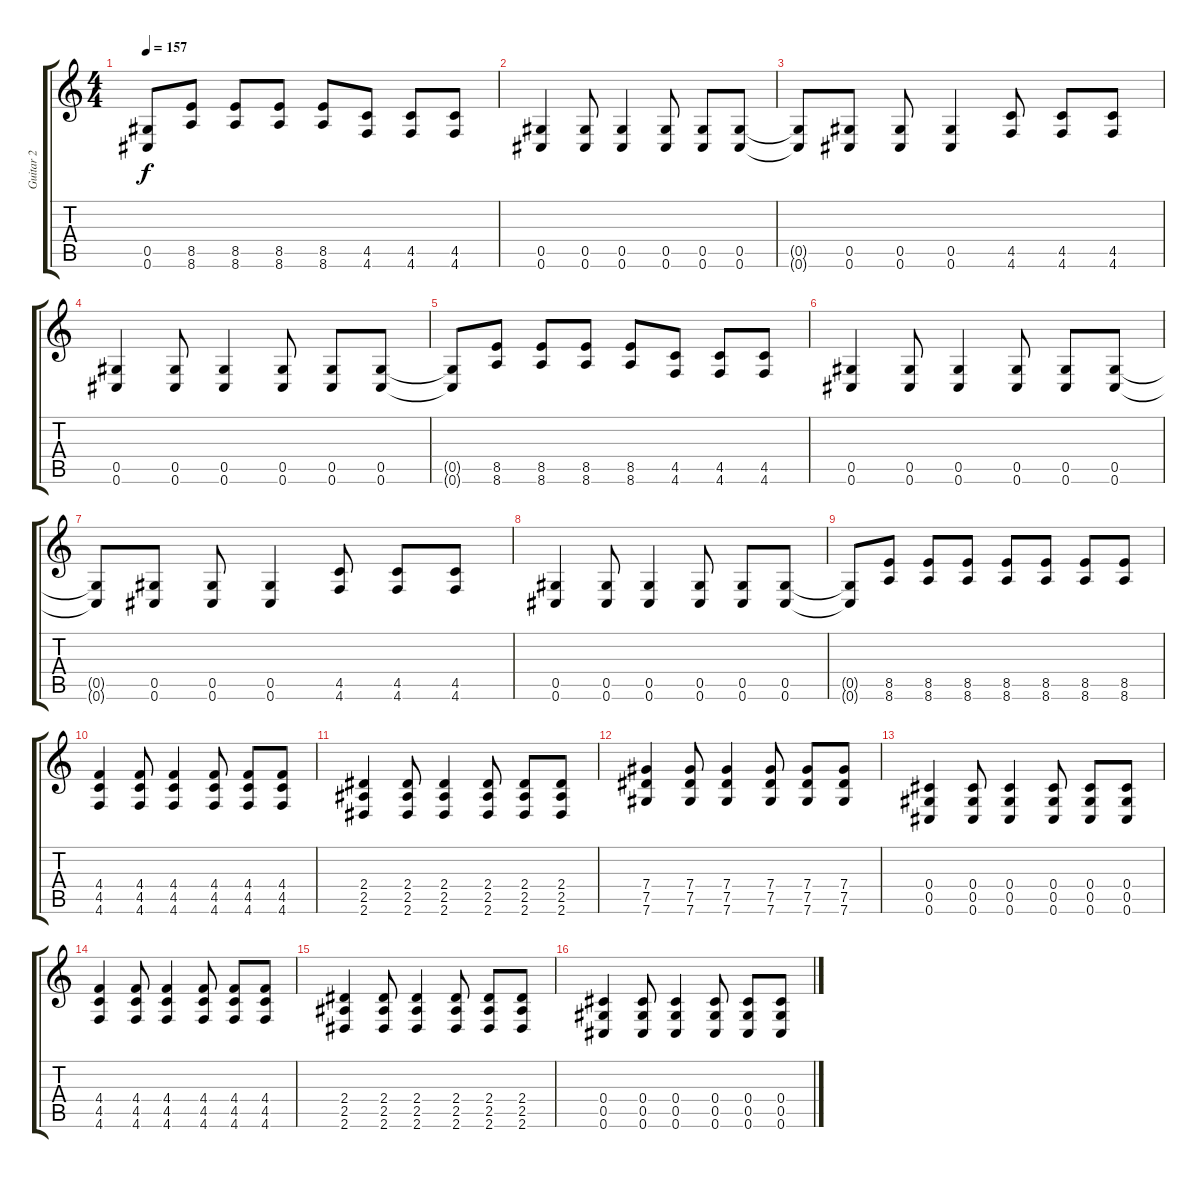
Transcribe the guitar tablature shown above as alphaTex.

\track ("Guitar 2" "Guitar 2") {instrument overdrivenguitar}
\staff {score tabs}
\tuning (Eb4 Bb3 Gb3 Db3 Ab2 Db2) {hide}
\ts (4 4)
\tempo 157
\clef g2
\ks c
(0.5{t} 0.6{t}).8{dy f} (8.5 8.6).8 (8.5 8.6).8 (8.5 8.6).8 (8.5 8.6).8 (4.5 4.6).8 (4.5 4.6).8 (4.5 4.6).8 |
(0.5 0.6).4 (0.5 0.6).8 (0.5 0.6).4 (0.5 0.6).8 (0.5 0.6).8 (0.5 0.6).8 |
(0.5{t} 0.6{t}).8 (0.5 0.6).8 (0.5 0.6).8 (0.5 0.6).4 (4.5 4.6).8 (4.5 4.6).8 (4.5 4.6).8 |
(0.5 0.6).4 (0.5 0.6).8 (0.5 0.6).4 (0.5 0.6).8 (0.5 0.6).8 (0.5 0.6).8 |
(0.5{t} 0.6{t}).8 (8.5 8.6).8 (8.5 8.6).8 (8.5 8.6).8 (8.5 8.6).8 (4.5 4.6).8 (4.5 4.6).8 (4.5 4.6).8 |
(0.5 0.6).4 (0.5 0.6).8 (0.5 0.6).4 (0.5 0.6).8 (0.5 0.6).8 (0.5 0.6).8 |
(0.5{t} 0.6{t}).8 (0.5 0.6).8 (0.5 0.6).8 (0.5 0.6).4 (4.5 4.6).8 (4.5 4.6).8 (4.5 4.6).8 |
(0.5 0.6).4 (0.5 0.6).8 (0.5 0.6).4 (0.5 0.6).8 (0.5 0.6).8 (0.5 0.6).8 |
(0.5{t} 0.6{t}).8 (8.5 8.6).8 (8.5 8.6).8 (8.5 8.6).8 (8.5 8.6).8 (8.5 8.6).8 (8.5 8.6).8 (8.5 8.6).8 |
(4.4 4.5 4.6).4 (4.4 4.5 4.6).8 (4.4 4.5 4.6).4 (4.4 4.5 4.6).8 (4.4 4.5 4.6).8 (4.4 4.5 4.6).8 |
(2.4 2.5 2.6).4 (2.4 2.5 2.6).8 (2.4 2.5 2.6).4 (2.4 2.5 2.6).8 (2.4 2.5 2.6).8 (2.4 2.5 2.6).8 |
(7.4 7.5 7.6).4 (7.4 7.5 7.6).8 (7.4 7.5 7.6).4 (7.4 7.5 7.6).8 (7.4 7.5 7.6).8 (7.4 7.5 7.6).8 |
(0.4 0.5 0.6).4 (0.4 0.5 0.6).8 (0.4 0.5 0.6).4 (0.4 0.5 0.6).8 (0.4 0.5 0.6).8 (0.4 0.5 0.6).8 |
(4.4 4.5 4.6).4 (4.4 4.5 4.6).8 (4.4 4.5 4.6).4 (4.4 4.5 4.6).8 (4.4 4.5 4.6).8 (4.4 4.5 4.6).8 |
(2.4 2.5 2.6).4 (2.4 2.5 2.6).8 (2.4 2.5 2.6).4 (2.4 2.5 2.6).8 (2.4 2.5 2.6).8 (2.4 2.5 2.6).8 |
(0.4 0.5 0.6).4 (0.4 0.5 0.6).8 (0.4 0.5 0.6).4 (0.4 0.5 0.6).8 (0.4 0.5 0.6).8 (0.4 0.5 0.6).8
